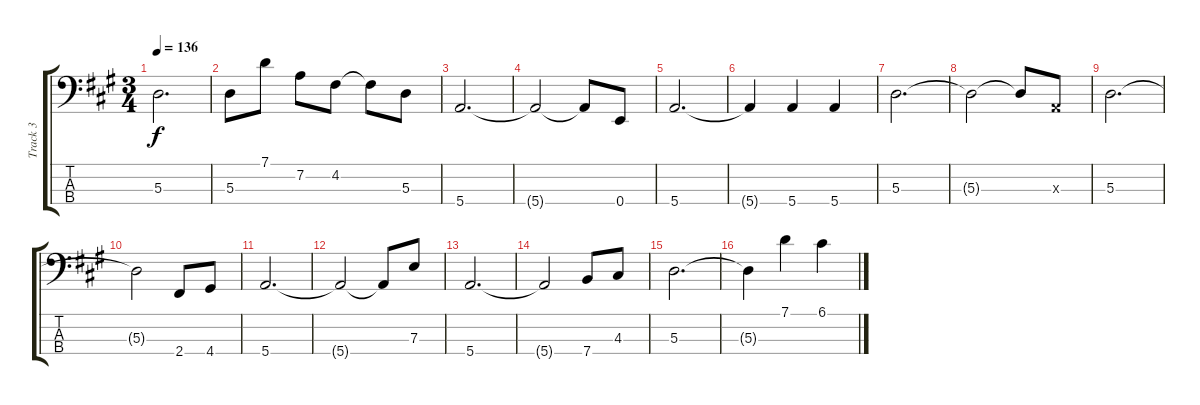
\track ("Track 3" "Track 3") {instrument electricbassfinger}
\staff {score tabs}
\tuning (G2 D2 A1 E1) {hide}
\ts (3 4)
\tempo 136
\clef f4
\ks a
5.3.2{d dy f} |
5.3.8 7.1.8 7.2.8 4.2.8 4.2{t}.8 5.3.8 |
5.4.2{d} |
5.4{t}.2 5.4{t}.8 0.4.8 |
5.4.2{d} |
5.4{t}.4 5.4.4 5.4.4 |
5.3.2{d} |
5.3{t}.2 5.3{t}.8 0.3{x}.8 |
5.3.2{d} |
5.3{t}.2 2.4.8 4.4.8 |
5.4.2{d} |
5.4{t}.2 5.4{t}.8 7.3.8 |
5.4.2{d} |
5.4{t}.2 7.4.8 4.3.8 |
5.3.2{d} |
5.3{t}.4 7.1.4 6.1.4
